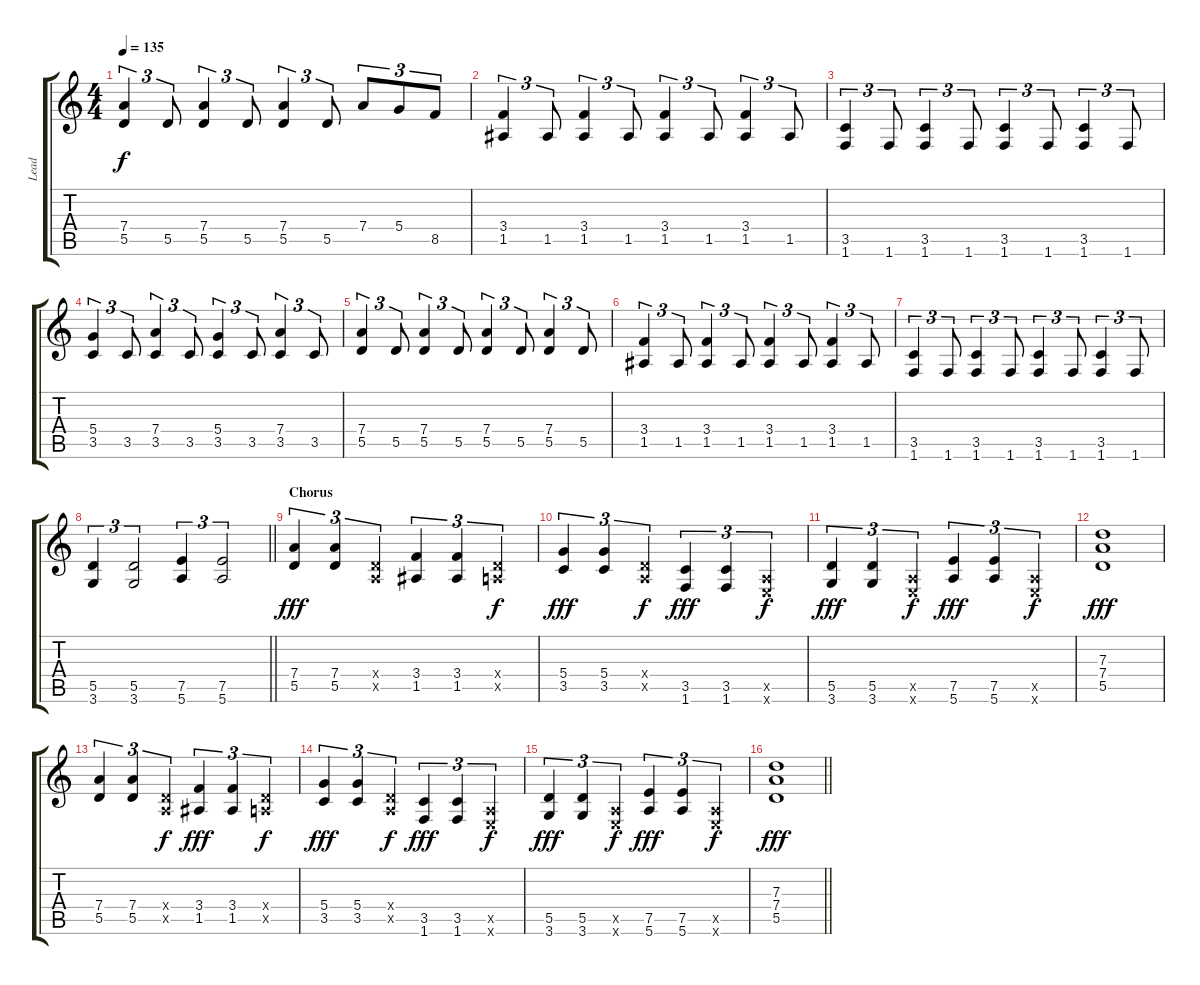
\track ("Lead" "Lead") {instrument distortionguitar}
\staff {score tabs}
\tuning (E4 B3 G3 D3 A2 E2) {hide}
\ts (4 4)
\tempo 135
\clef g2
\ks c
(7.4 5.5).4{tu (3 2) dy f} 5.5.8{tu (3 2)} (7.4 5.5).4{tu (3 2)} 5.5.8{tu (3 2)} (7.4 5.5).4{tu (3 2)} 5.5.8{tu (3 2)} 7.4.8{tu (3 2)} 5.4.8{tu (3 2)} 8.5.8{tu (3 2)} |
(3.4 1.5).4{tu (3 2)} 1.5.8{tu (3 2)} (3.4 1.5).4{tu (3 2)} 1.5.8{tu (3 2)} (3.4 1.5).4{tu (3 2)} 1.5.8{tu (3 2)} (3.4 1.5).4{tu (3 2)} 1.5.8{tu (3 2)} |
(3.5 1.6).4{tu (3 2)} 1.6.8{tu (3 2)} (3.5 1.6).4{tu (3 2)} 1.6.8{tu (3 2)} (3.5 1.6).4{tu (3 2)} 1.6.8{tu (3 2)} (3.5 1.6).4{tu (3 2)} 1.6.8{tu (3 2)} |
(5.4 3.5).4{tu (3 2)} 3.5.8{tu (3 2)} (7.4 3.5).4{tu (3 2)} 3.5.8{tu (3 2)} (5.4 3.5).4{tu (3 2)} 3.5.8{tu (3 2)} (7.4 3.5).4{tu (3 2)} 3.5.8{tu (3 2)} |
(7.4 5.5).4{tu (3 2)} 5.5.8{tu (3 2)} (7.4 5.5).4{tu (3 2)} 5.5.8{tu (3 2)} (7.4 5.5).4{tu (3 2)} 5.5.8{tu (3 2)} (7.4 5.5).4{tu (3 2)} 5.5.8{tu (3 2)} |
(3.4 1.5).4{tu (3 2)} 1.5.8{tu (3 2)} (3.4 1.5).4{tu (3 2)} 1.5.8{tu (3 2)} (3.4 1.5).4{tu (3 2)} 1.5.8{tu (3 2)} (3.4 1.5).4{tu (3 2)} 1.5.8{tu (3 2)} |
(3.5 1.6).4{tu (3 2)} 1.6.8{tu (3 2)} (3.5 1.6).4{tu (3 2)} 1.6.8{tu (3 2)} (3.5 1.6).4{tu (3 2)} 1.6.8{tu (3 2)} (3.5 1.6).4{tu (3 2)} 1.6.8{tu (3 2)} |
\barLineRight lightlight
(5.5 3.6).4{tu (3 2)} (5.5 3.6).2{tu (3 2)} (7.5 5.6).4{tu (3 2)} (7.5 5.6).2{tu (3 2)} |
\section ("" "Chorus")
(7.4 5.5).4{tu (3 2) dy fff} (7.4 5.5).4{tu (3 2)} (0.4{x} 0.5{x}).4{tu (3 2)} (3.4 1.5).4{tu (3 2)} (3.4 1.5).4{tu (3 2)} (0.4{x} 0.5{x}).4{tu (3 2) dy f} |
(5.4 3.5).4{tu (3 2) dy fff} (5.4 3.5).4{tu (3 2)} (0.4{x} 0.5{x}).4{tu (3 2) dy f} (3.5 1.6).4{tu (3 2) dy fff} (3.5 1.6).4{tu (3 2)} (0.5{x} 0.6{x}).4{tu (3 2) dy f} |
(5.5 3.6).4{tu (3 2) dy fff} (5.5 3.6).4{tu (3 2)} (0.5{x} 0.6{x}).4{tu (3 2) dy f} (7.5 5.6).4{tu (3 2) dy fff} (7.5 5.6).4{tu (3 2)} (0.5{x} 0.6{x}).4{tu (3 2) dy f} |
(7.3 7.4 5.5).1{dy fff} |
(7.4 5.5).4{tu (3 2)} (7.4 5.5).4{tu (3 2)} (0.4{x} 0.5{x}).4{tu (3 2) dy f} (3.4 1.5).4{tu (3 2) dy fff} (3.4 1.5).4{tu (3 2)} (0.4{x} 0.5{x}).4{tu (3 2) dy f} |
(5.4 3.5).4{tu (3 2) dy fff} (5.4 3.5).4{tu (3 2)} (0.4{x} 0.5{x}).4{tu (3 2) dy f} (3.5 1.6).4{tu (3 2) dy fff} (3.5 1.6).4{tu (3 2)} (0.5{x} 0.6{x}).4{tu (3 2) dy f} |
(5.5 3.6).4{tu (3 2) dy fff} (5.5 3.6).4{tu (3 2)} (0.5{x} 0.6{x}).4{tu (3 2) dy f} (7.5 5.6).4{tu (3 2) dy fff} (7.5 5.6).4{tu (3 2)} (0.5{x} 0.6{x}).4{tu (3 2) dy f} |
\barLineRight lightlight
(7.3 7.4 5.5).1{dy fff}
